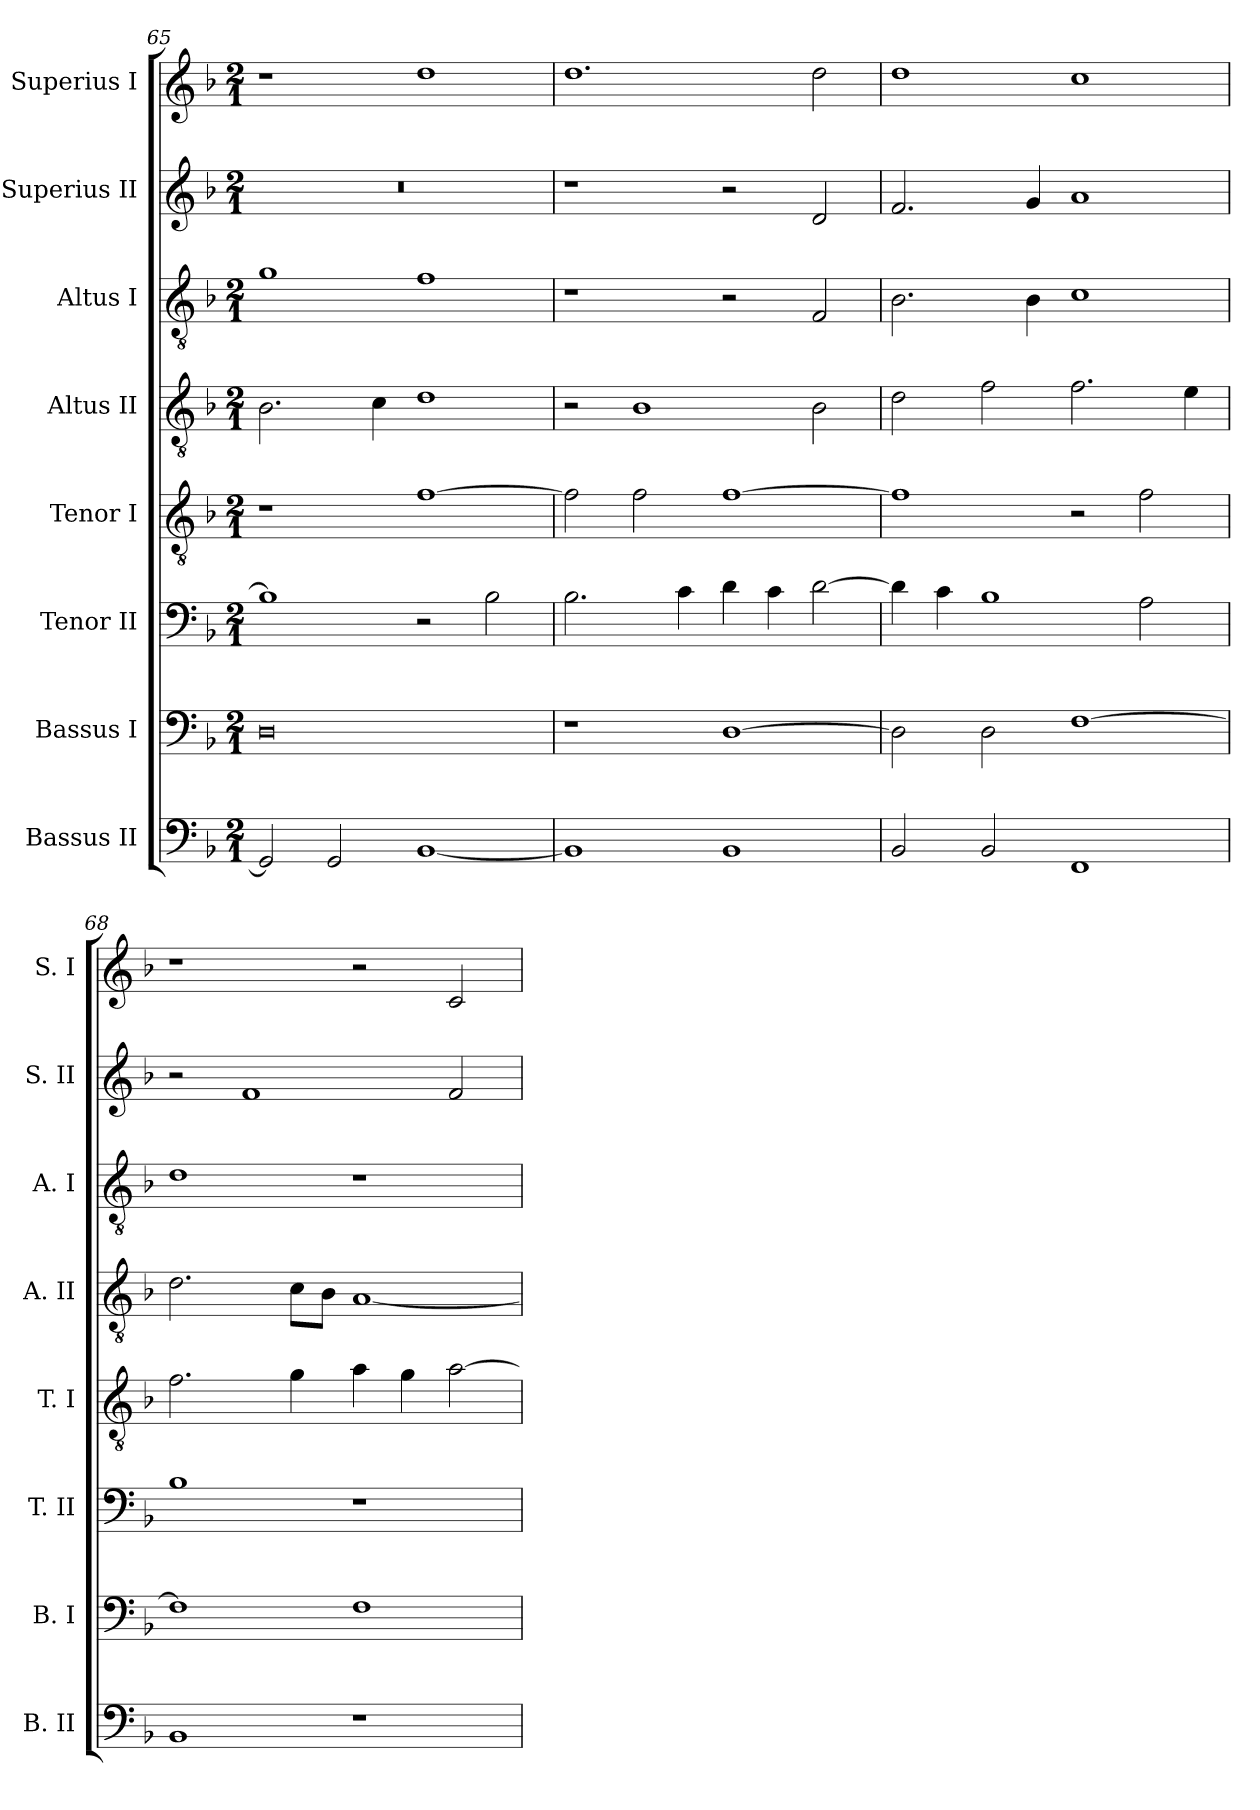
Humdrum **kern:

**kern	**kern	**kern	**kern	**kern	**kern	**kern	**kern
*part8	*part7	*part6	*part5	*part4	*part3	*part2	*part1
*staff8	*staff7	*staff6	*staff5	*staff4	*staff3	*staff2	*staff1
*I"Bassus II	*I"Bassus I	*I"Tenor II	*I"Tenor I	*I"Altus II	*I"Altus I	*I"Superius II	*I"Superius I
*I'B. II	*I'B. I	*I'T. II	*I'T. I	*I'A. II	*I'A. I	*I'S. II	*I'S. I
*clefF4	*clefF4	*clefF4	*clefGv2	*clefGv2	*clefGv2	*clefG2	*clefG2
*k[b-]	*k[b-]	*k[b-]	*k[b-]	*k[b-]	*k[b-]	*k[b-]	*k[b-]
*F:	*F:	*F:	*F:	*F:	*F:	*F:	*F:
*M2/1	*M2/1	*M2/1	*M2/1	*M2/1	*M2/1	*M2/1	*M2/1
=65	=65	=65	=65	=65	=65	=65	=65
2GG]	0D	1B-]	1r	2.B-	1g	0r	1r
2GG	.	.	.	.	.	.	.
.	.	.	.	4c	.	.	.
[1BB-	.	2r	[1f	1d	1f	.	1dd
.	.	2B-	.	.	.	.	.
=66	=66	=66	=66	=66	=66	=66	=66
1BB-]	1r	2.B-	2f]	2r	1r	1r	1.dd
.	.	.	2f	1B-	.	.	.
.	.	4c	.	.	.	.	.
1BB-	[1D	4d	[1f	.	2r	2r	.
.	.	4c	.	.	.	.	.
.	.	[2d	.	2B-	2F	2d	2dd
=67	=67	=67	=67	=67	=67	=67	=67
2BB-	2D]	4d]	1f]	2d	2.B-	2.f	1dd
.	.	4c	.	.	.	.	.
2BB-	2D	1B-	.	2f	.	.	.
.	.	.	.	.	4B-	4g	.
1FF	[1F	.	2r	2.f	1c	1a	1cc
.	.	2A	2f	.	.	.	.
.	.	.	.	4e	.	.	.
=68	=68	=68	=68	=68	=68	=68	=68
1BB-	1F]	1B-	2.f	2.d	1d	2r	1r
.	.	.	.	.	.	1f	.
.	.	.	4g	8cL	.	.	.
.	.	.	.	8B-J	.	.	.
1r	1F	1r	4a	[1A	1r	.	2r
.	.	.	4g	.	.	.	.
.	.	.	[2a	.	.	2f	2c
=	=	=	=	=	=	=	=
*-	*-	*-	*-	*-	*-	*-	*-
